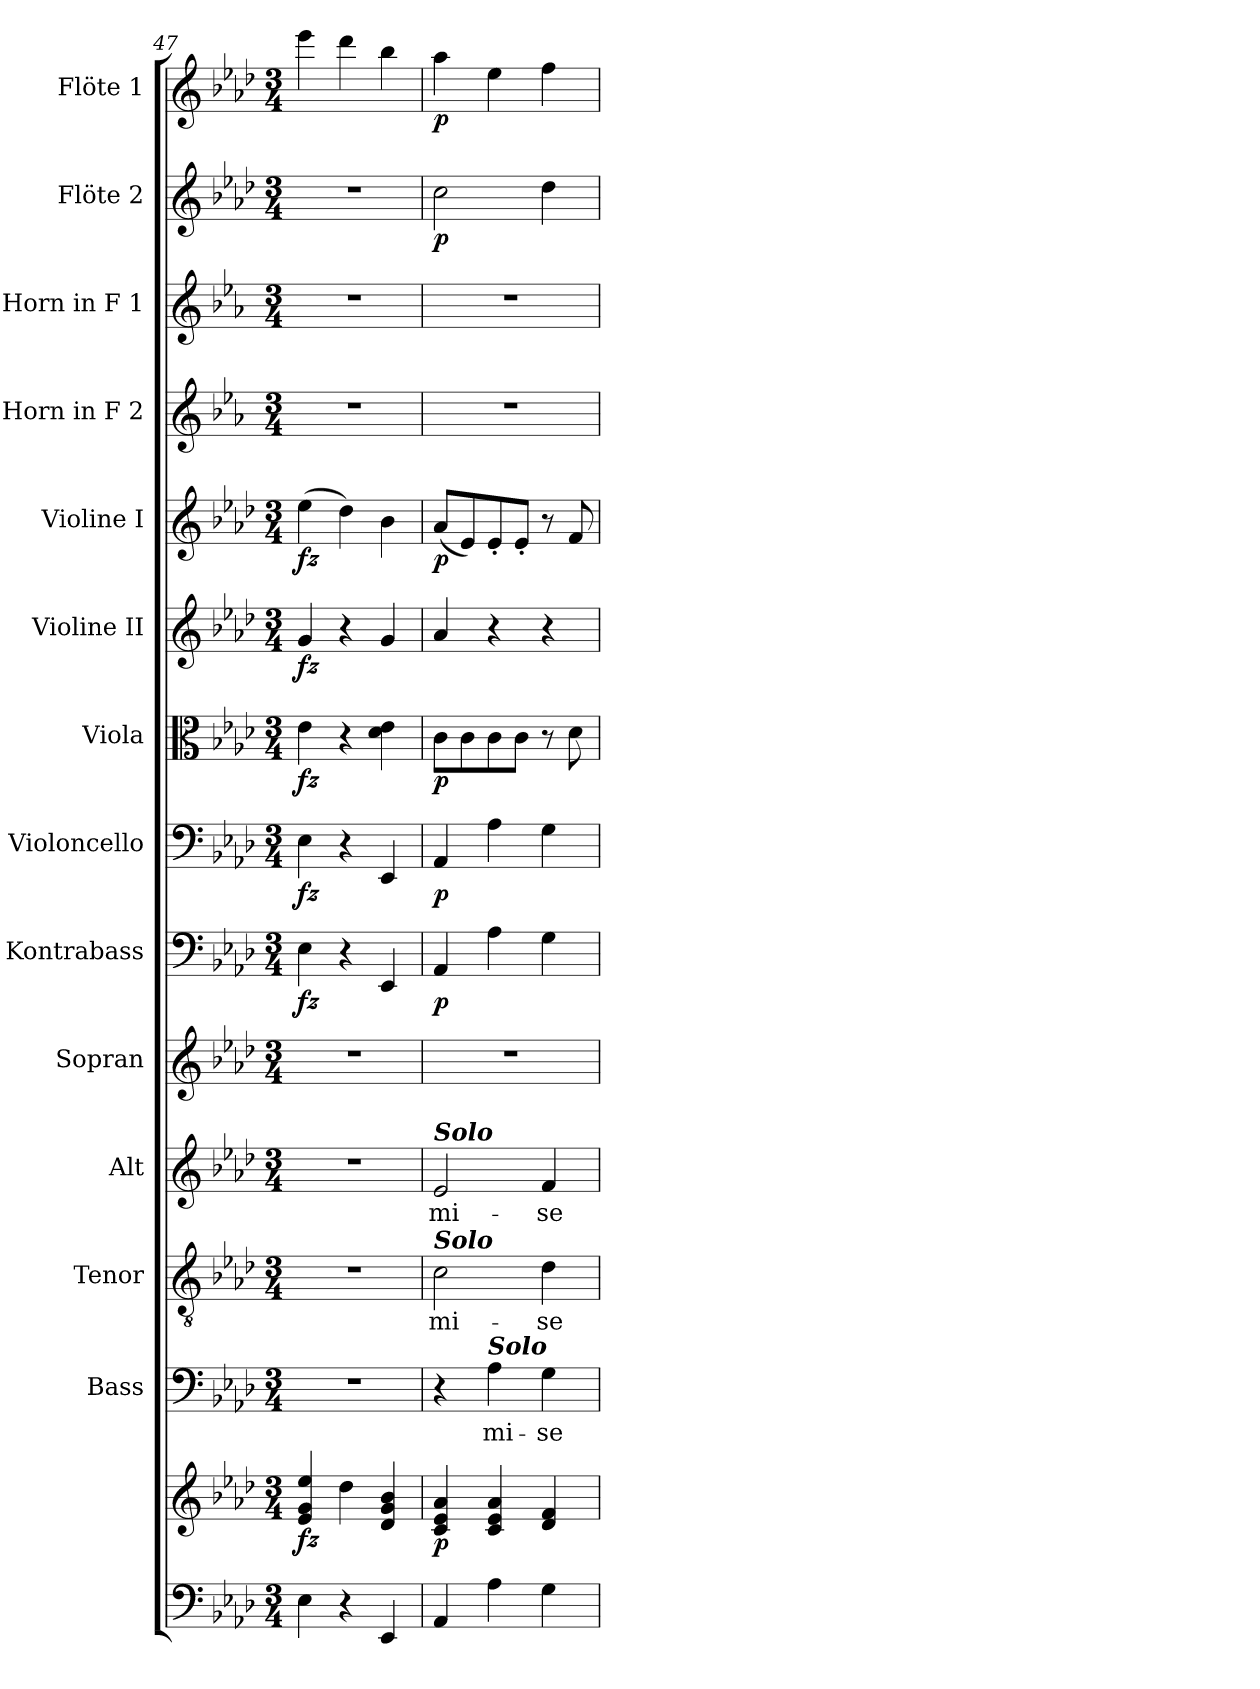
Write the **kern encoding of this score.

**kern	**kern	**dynam	**kern	**text	**kern	**text	**kern	**text	**kern	**kern	**dynam	**kern	**dynam	**kern	**dynam	**kern	**dynam	**kern	**dynam	**kern	**kern	**kern	**dynam	**kern	**dynam
*part14	*part14	*part14	*part13	*part13	*part12	*part12	*part11	*part11	*part10	*part9	*part9	*part8	*part8	*part7	*part7	*part6	*part6	*part5	*part5	*part4	*part3	*part2	*part2	*part1	*part1
*staff15	*staff14	*staff14/15	*staff13	*staff13	*staff12	*staff12	*staff11	*staff11	*staff10	*staff9	*staff9	*staff8	*staff8	*staff7	*staff7	*staff6	*staff6	*staff5	*staff5	*staff4	*staff3	*staff2	*staff2	*staff1	*staff1
*	*	*	*I"Bass	*	*I"Tenor	*	*I"Alt	*	*I"Sopran	*I"Kontrabass	*	*I"Violoncello	*	*I"Viola	*	*I"Violine II	*	*I"Violine I	*	*I"Horn in F 2	*I"Horn in F 1	*I"Flöte 2	*	*I"Flöte 1	*
*	*	*	*I'B.	*	*I'T.	*	*I'A.	*	*I'S.	*I'Kb.	*	*I'Vc.	*	*I'Vla.	*	*I'Vl. II	*	*I'Vl. I	*	*	*	*I'Fl. 2	*	*I'Fl. 1	*
*clefF4	*clefG2	*	*clefF4	*	*clefGv2	*	*clefG2	*	*clefG2	*clefF4	*	*clefF4	*	*clefC3	*	*clefG2	*	*clefG2	*	*clefG2	*clefG2	*clefG2	*	*clefG2	*
*	*	*	*	*	*	*	*	*	*	*ITrd7c12	*	*	*	*	*	*	*	*	*	*ITrd4c7	*ITrd4c7	*	*	*	*
*k[b-e-a-d-]	*k[b-e-a-d-]	*	*k[b-e-a-d-]	*	*k[b-e-a-d-]	*	*k[b-e-a-d-]	*	*k[b-e-a-d-]	*k[b-e-a-d-]	*	*k[b-e-a-d-]	*	*k[b-e-a-d-]	*	*k[b-e-a-d-]	*	*k[b-e-a-d-]	*	*k[b-e-a-d-]	*k[b-e-a-d-]	*k[b-e-a-d-]	*	*k[b-e-a-d-]	*
*A-:	*A-:	*	*A-:	*	*A-:	*	*A-:	*	*A-:	*A-:	*	*A-:	*	*A-:	*	*A-:	*	*A-:	*	*A-:	*A-:	*A-:	*	*A-:	*
*M3/4	*M3/4	*	*M3/4	*	*M3/4	*	*M3/4	*	*M3/4	*M3/4	*	*M3/4	*	*M3/4	*	*M3/4	*	*M3/4	*	*M3/4	*M3/4	*M3/4	*	*M3/4	*
=47	=47	=47	=47	=47	=47	=47	=47	=47	=47	=47	=47	=47	=47	=47	=47	=47	=47	=47	=47	=47	=47	=47	=47	=47	=47
!	!	!LO:DY:b	!	!	!	!	!	!	!	!	!LO:DY:b	!	!LO:DY:b	!	!LO:DY:b	!	!LO:DY:b	!	!LO:DY:b	!	!	!	!	!	!
4E-\	4e-/ 4g/ 4ee-/	fz	2.r	.	2.r	.	2.r	.	2.r	4EE-\	fz	4E-\	fz	4e-\	fz	4g/	fz	(>4ee-\	fz	2.r	2.r	2.r	.	4eee-\	.
4r	4dd-\	.	.	.	.	.	.	.	.	4r	.	4r	.	4r	.	4r	.	4dd-\)	.	.	.	.	.	4ddd-\	.
4EE-/	4d-/ 4g/ 4b-/	.	.	.	.	.	.	.	.	4EEE-/	.	4EE-/	.	4d-\ 4e-\	.	4g/	.	4b-\	.	.	.	.	.	4bb-\	.
=48	=48	=48	=48	=48	=48	=48	=48	=48	=48	=48	=48	=48	=48	=48	=48	=48	=48	=48	=48	=48	=48	=48	=48	=48	=48
!	!	!	!	!	!	!	!LO:TX:a:Bi:t=Solo	!	!	!	!	!	!	!	!	!	!	!	!	!	!	!	!	!	!
!	!	!	!	!	!LO:TX:a:Bi:t=Solo	!	!	!	!	!	!	!	!	!	!	!	!	!	!	!	!	!	!	!	!
!	!	!LO:DY:b	!	!	!	!LO:LY:b	!	!LO:LY:b	!	!	!LO:DY:b	!	!LO:DY:b	!	!LO:DY:b	!	!	!	!LO:DY:b	!	!	!	!LO:DY:b	!	!LO:DY:b
4AA-/	4c/ 4e-/ 4a-/	p	4r	.	2c\	mi-	2e-/	mi-	2.r	4AAA-/	p	4AA-/	p	8c\L	p	4a-/	.	(<8a-/L	p	2.r	2.r	2cc\	p	4aa-\	p
.	.	.	.	.	.	.	.	.	.	.	.	.	.	8c\	.	.	.	8e-/)	.	.	.	.	.	.	.
!	!	!	!LO:TX:a:Bi:t=Solo	!	!	!	!	!	!	!	!	!	!	!	!	!	!	!	!	!	!	!	!	!	!
!	!	!	!	!LO:LY:b	!	!	!	!	!	!	!	!	!	!	!	!	!	!	!	!	!	!	!	!	!
4A-\	4c/ 4e-/ 4a-/	.	4A-\	mi-	.	.	.	.	.	4AA-\	.	4A-\	.	8c\	.	4r	.	8e-'</	.	.	.	.	.	4ee-\	.
.	.	.	.	.	.	.	.	.	.	.	.	.	.	8c\J	.	.	.	8e-'</J	.	.	.	.	.	.	.
!	!	!	!	!LO:LY:b	!	!LO:LY:b	!	!LO:LY:b	!	!	!	!	!	!	!	!	!	!	!	!	!	!	!	!	!
4G\	4d-/ 4f/	.	4G\	-se-	4d-\	-se-	4f/	-se-	.	4GG\	.	4G\	.	8r	.	4r	.	8r	.	.	.	4dd-\	.	4ff\	.
.	.	.	.	.	.	.	.	.	.	.	.	.	.	8d-\	.	.	.	8f/	.	.	.	.	.	.	.
=	=	=	=	=	=	=	=	=	=	=	=	=	=	=	=	=	=	=	=	=	=	=	=	=	=
*-	*-	*-	*-	*-	*-	*-	*-	*-	*-	*-	*-	*-	*-	*-	*-	*-	*-	*-	*-	*-	*-	*-	*-	*-	*-
